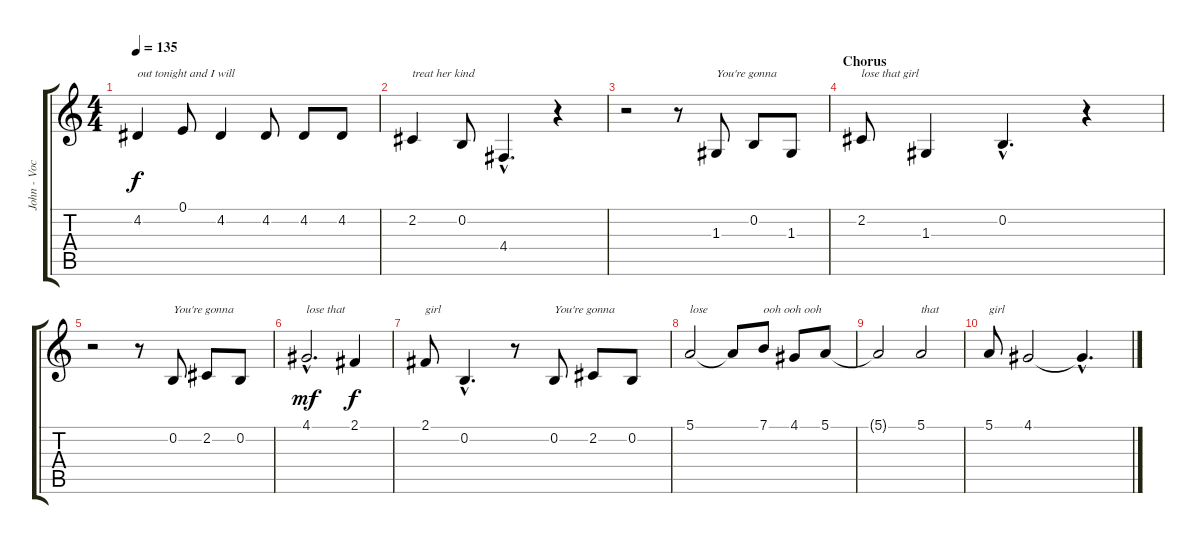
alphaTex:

\track ("John - Vocals" "John - Voc") {instrument oboe}
\staff {score tabs}
\tuning (E4 B3 G3 D3 A2 E2) {hide}
\ts (4 4)
\tempo 135
\clef g2
\ks c
4.2.4{txt "out tonight and I will" dy f} 0.1.8 4.2.4 4.2.8 4.2.8 4.2.8 |
2.2.4{txt "treat her kind"} 0.2.8 4.4{hac}.4{d} r.4 |
r.2 r.8 1.3.8{txt "You're gonna"} 0.2.8 1.3.8 |
\section ("" "Chorus")
2.2.8{txt "lose that girl"} 1.3.4 0.2{hac}.4{d} r.4 |
r.2 r.8 0.2.8{txt "You're gonna"} 2.2.8 0.2.8 |
4.1{hac}.2{d txt "lose that" dy mf} 2.1.4{dy f} |
2.1.8{txt "girl"} 0.2{hac}.4{d} r.8 0.2.8{txt "You're gonna"} 2.2.8 0.2.8 |
5.1.2{txt "lose"} 5.1{t}.8 7.1.8{txt "ooh ooh ooh"} 4.1.8 5.1.8 |
5.1{t}.2 5.1.2{txt "that"} |
5.1.8{txt "girl"} 4.1.2 4.1{hac t}.4{d}
